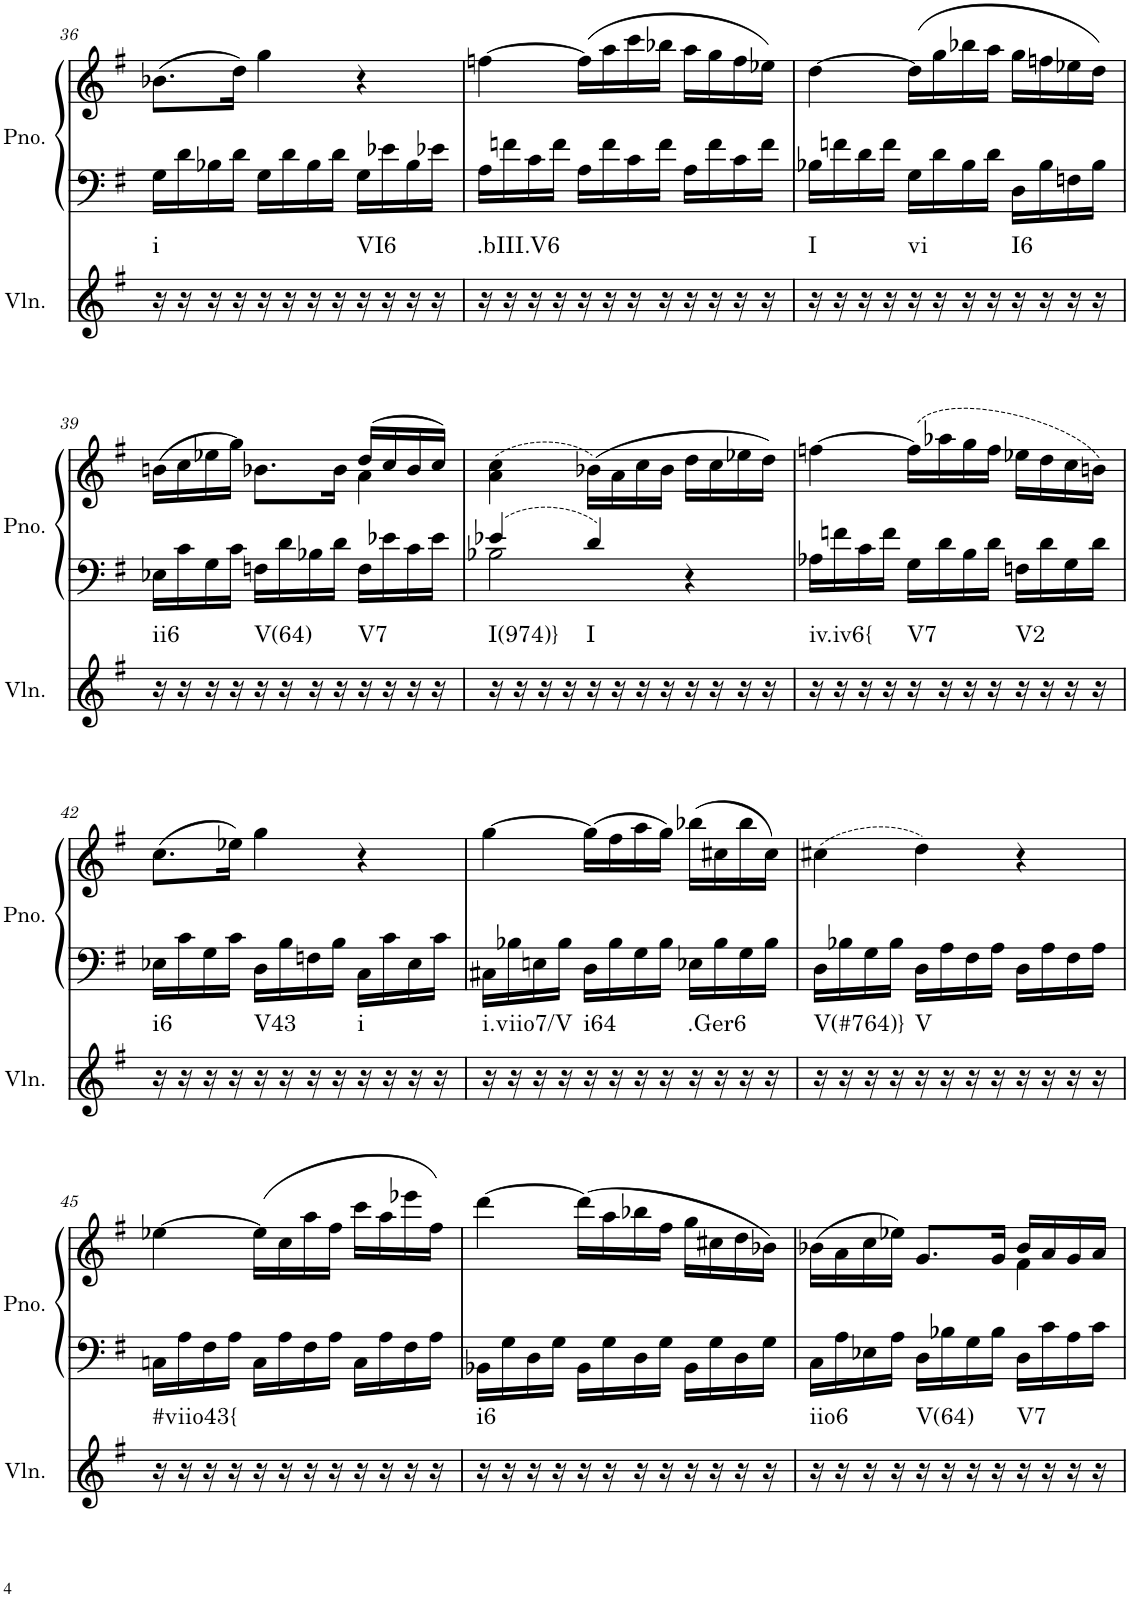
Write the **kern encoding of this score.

**kern	**harte	**kern	**kern
*part2	*part2	*part1	*part1
*staff3	*	*staff2	*staff1
*I"Violin	*	*I"Piano, Piano right	*
*I'Vln.	*	*I'Pno.	*
!!LO:PB:g=z
*clefG2	*	*clefF4	*clefG2
*k[f#]	*	*k[f#]	*k[f#]
*M3/4	*	*M3/4	*M3/4
=36	=36	=36	=36
!	!LO:H:kt=i	!	!
16r	N	16G\LL	(8.b-X\L
16r	.	16d\	.
16r	.	16B-X\	.
16r	.	16d\JJ	16dd\Jk)
16r	.	16G\LL	4gg\
16r	.	16d\	.
16r	.	16B-\	.
16r	.	16d\JJ	.
!	!LO:H:kt=VI6	!	!
16r	N	16G\LL	4r
16r	.	16e-X\	.
16r	.	16B-\	.
16r	.	16e-X\JJ	.
=37	=37	=37	=37
!	!LO:H:kt=.bIII.V6	!	!
16r	N	16A\LL	[4ffn\
16r	.	16fn\	.
16r	.	16c\	.
16r	.	16f\JJ	.
16r	.	16A\LL	(16ff\LL]
16r	.	16f\	16aa\
16r	.	16c\	16ccc\
16r	.	16f\JJ	16bb-X\JJ
16r	.	16A\LL	16aa\LL
16r	.	16f\	16gg\
16r	.	16c\	16ff\
16r	.	16f\JJ	16ee-X\JJ)
=38	=38	=38	=38
!	!LO:H:kt=I	!	!
16r	N	16B-X\LL	[4dd\
16r	.	16fn\	.
16r	.	16d\	.
16r	.	16f\JJ	.
!	!LO:H:kt=vi	!	!
16r	N	16G\LL	(16dd\LL]
16r	.	16d\	16gg\
16r	.	16B-\	16bb-X\
16r	.	16d\JJ	16aa\JJ
!	!LO:H:kt=I6	!	!
16r	N	16D\LL	16gg\LL
16r	.	16B-\	16ffn\
16r	.	16Fn\	16ee-X\
16r	.	16B-\JJ	16dd\JJ)
!!LO:LB:g=z
=39	=39	=39	=39
*	*	*	*^
!	!LO:H:kt=ii6	!	!	!
16r	N	16E-X\LL	(16bn\LL	2ryy
16r	.	16c\	16cc\	.
16r	.	16G\	16ee-X\	.
16r	.	16c\JJ	16gg\JJ)	.
!	!LO:H:kt=V(64)	!	!	!
16r	N	16Fn\LL	8.b-X\L	.
16r	.	16d\	.	.
16r	.	16B-X\	.	.
16r	.	16d\JJ	16b-\Jk	.
!	!LO:H:kt=V7	!	!	!
16r	N	16F\LL	(16dd/LL	4a\
16r	.	16e-X\	16cc/	.
16r	.	16c\	16b-/	.
16r	.	16e-\JJ	16cc/JJ)	.
*	*	*	*v	*v
=40	=40	=40	=40
*	*	*^	*
!	!LO:H:kt=I(974)}	!	!	!
16r	N	4e-X/	2B-X\	(4a\ 4cc\
16r	.	.	.	.
16r	.	.	.	.
16r	.	.	.	.
!	!LO:H:kt=I	!	!	!
16r	N	4d/	.	(16b-X\LL)
16r	.	.	.	16a\
16r	.	.	.	16cc\
16r	.	.	.	16b-\JJ
16r	.	4r	4ryy	16dd\LL
16r	.	.	.	16cc\
16r	.	.	.	16ee-X\
16r	.	.	.	16dd\JJ)
*	*	*v	*v	*
=41	=41	=41	=41
!	!LO:H:kt=iv.iv6{	!	!
16r	N	16A-X\LL	[4ffn\
16r	.	16fn\	.
16r	.	16c\	.
16r	.	16f\JJ	.
!	!LO:H:kt=V7	!	!
16r	N	16G\LL	(16ff\LL]
16r	.	16d\	16aa-X\
16r	.	16B\	16gg\
16r	.	16d\JJ	16ff\JJ
!	!LO:H:kt=V2	!	!
16r	N	16Fn\LL	16ee-X\LL
16r	.	16d\	16dd\
16r	.	16G\	16cc\
16r	.	16d\JJ	16bn\JJ)
!!LO:LB:g=z
=42	=42	=42	=42
!	!LO:H:kt=i6	!	!
16r	N	16E-X\LL	(8.cc\L
16r	.	16c\	.
16r	.	16G\	.
16r	.	16c\JJ	16ee-X\Jk)
!	!LO:H:kt=V43	!	!
16r	N	16D\LL	4gg\
16r	.	16B\	.
16r	.	16Fn\	.
16r	.	16B\JJ	.
!	!LO:H:kt=i	!	!
16r	N	16C\LL	4r
16r	.	16c\	.
16r	.	16E-\	.
16r	.	16c\JJ	.
=43	=43	=43	=43
!	!LO:H:kt=i.viio7/V	!	!
16r	N	16C#X\LL	[4gg\
16r	.	16B-X\	.
16r	.	16En\	.
16r	.	16B-\JJ	.
!	!LO:H:kt=i64	!	!
16r	N	16D\LL	(16gg\LL]
16r	.	16B-\	16ff#\
16r	.	16G\	16aa\
16r	.	16B-\JJ	16gg\JJ)
!	!LO:H:kt=.Ger6	!	!
16r	N	16E-X\LL	(16bb-X\LL
16r	.	16B-\	16cc#X\
16r	.	16G\	16bb-\
16r	.	16B-\JJ	16cc#\JJ)
=44	=44	=44	=44
!	!LO:H:kt=V(#764)}	!	!
16r	N	16D\LL	(4cc#X\
16r	.	16B-X\	.
16r	.	16G\	.
16r	.	16B-\JJ	.
!	!LO:H:kt=V	!	!
16r	N	16D\LL	4dd\)
16r	.	16A\	.
16r	.	16F#\	.
16r	.	16A\JJ	.
16r	.	16D\LL	4r
16r	.	16A\	.
16r	.	16F#\	.
16r	.	16A\JJ	.
!!LO:LB:g=z
=45	=45	=45	=45
!	!LO:H:kt=#viio43{	!	!
16r	N	16Cn\LL	[4ee-X\
16r	.	16A\	.
16r	.	16F#\	.
16r	.	16A\JJ	.
16r	.	16C\LL	(16ee-\LL]
16r	.	16A\	16cc\
16r	.	16F#\	16aa\
16r	.	16A\JJ	16ff#\JJ
16r	.	16C\LL	16ccc\LL
16r	.	16A\	16aa\
16r	.	16F#\	16eee-X\
16r	.	16A\JJ	16ff#\JJ)
=46	=46	=46	=46
!	!LO:H:kt=i6	!	!
16r	N	16BB-X\LL	[4ddd\
16r	.	16G\	.
16r	.	16D\	.
16r	.	16G\JJ	.
16r	.	16BB-\LL	(16ddd\LL]
16r	.	16G\	16aa\
16r	.	16D\	16bb-X\
16r	.	16G\JJ	16ff#\JJ
16r	.	16BB-\LL	16gg\LL
16r	.	16G\	16cc#X\
16r	.	16D\	16dd\
16r	.	16G\JJ	16b-X\JJ)
=47	=47	=47	=47
*	*	*	*^
!	!LO:H:kt=iio6	!	!	!
16r	N	16C\LL	(16b-X\LL	2ryy
16r	.	16A\	16a\	.
16r	.	16E-X\	16cc\	.
16r	.	16A\JJ	16ee-X\JJ)	.
!	!LO:H:kt=V(64)	!	!	!
16r	N	16D\LL	8.g/L	.
16r	.	16B-X\	.	.
16r	.	16G\	.	.
16r	.	16B-\JJ	16g/Jk	.
!	!LO:H:kt=V7	!	!	!
16r	N	16D\LL	16b-/LL	4f#\
16r	.	16c\	16a/	.
16r	.	16A\	16g/	.
16r	.	16c\JJ	16a/JJ	.
*	*	*	*v	*v
=	=	=	=
*-	*-	*-	*-
